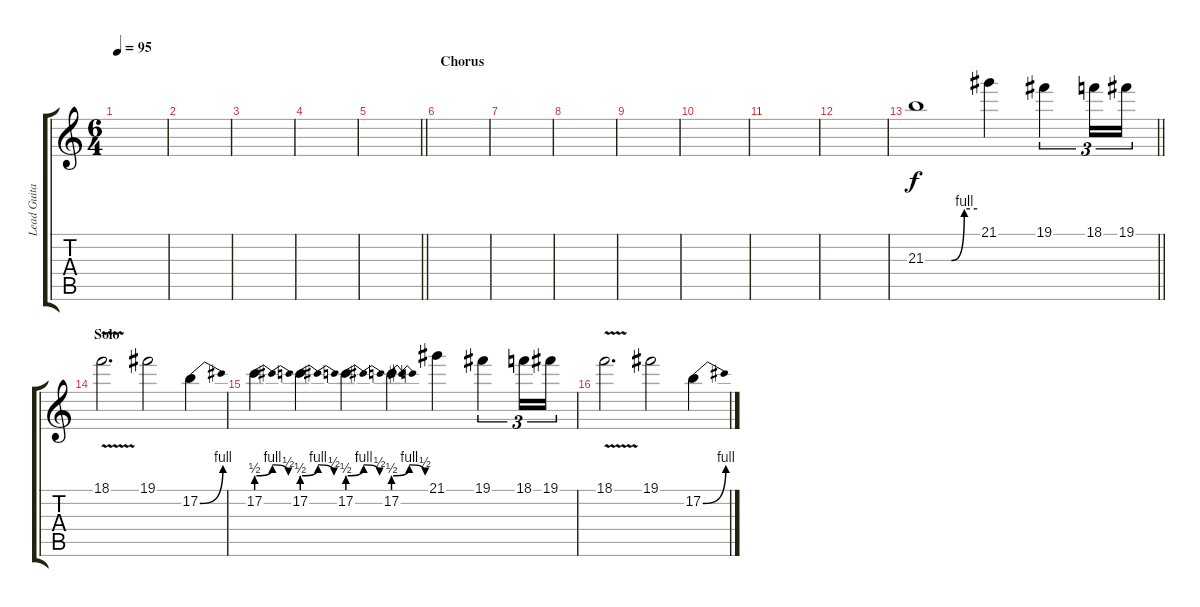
\track ("Lead Guitar" "Lead Guita") {instrument distortionguitar}
\staff {score tabs}
\tuning (B3 Gb3 D3 A2 E2 B1) {hide}
\ts (6 4)
\tempo 95
\clef g2
\ks c
|
|
|
|
\barLineRight lightlight
|
\section ("" "Chorus")
|
|
|
|
|
|
|
\barLineRight lightlight
21.3{be (custom 0 0 15 0 30 0 45 4 60 4)}.1 21.1.4 19.1.4{tu (3 2)} 18.1.16{tu (3 2)} 19.1.16{tu (3 2)} |
\section ("" "Solo")
18.1{v}.2{d} 19.1.2 17.2{be (bend 0 0 60 4)}.4 |
17.2{be (bendrelease 0 2 5 4 55 4 60 2)}.4 17.2{be (bendrelease 0 2 5 4 55 4 60 2)}.4 17.2{be (bendrelease 0 2 5 4 55 4 60 2)}.4 17.2{be (bendrelease 0 2 5 4 55 4 60 2)}.4 21.1.4 19.1.4{tu (3 2)} 18.1.16{tu (3 2)} 19.1.16{tu (3 2)} |
18.1{v}.2{d} 19.1.2 17.2{be (bend 0 0 60 4)}.4
